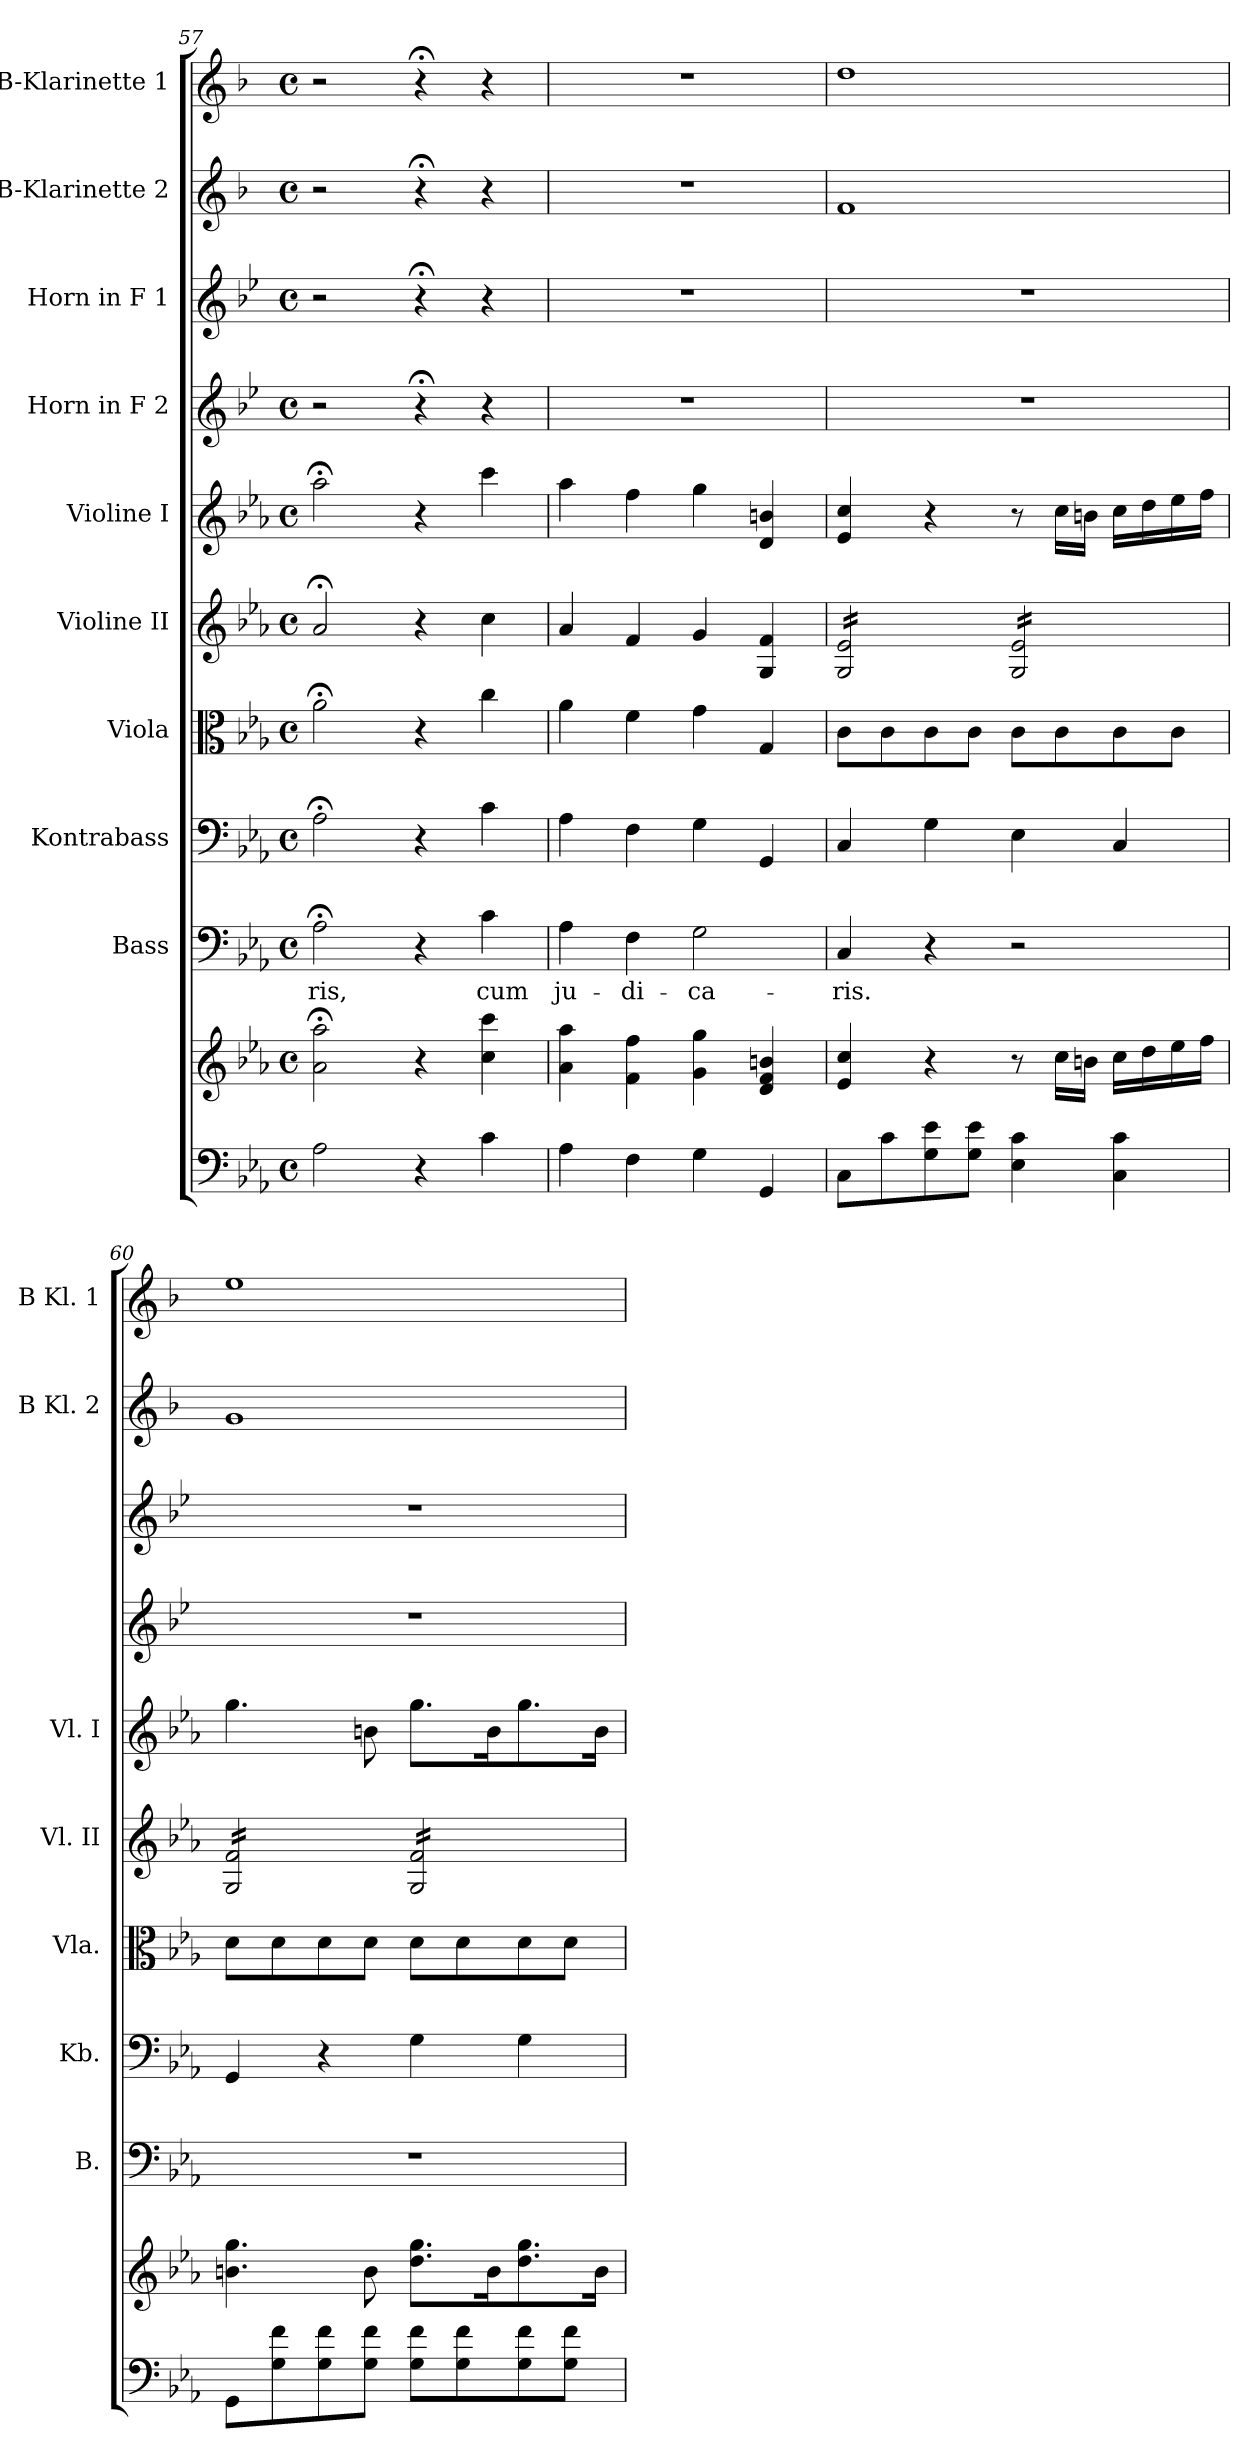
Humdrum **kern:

**kern	**kern	**kern	**text	**kern	**kern	**kern	**kern	**kern	**kern	**kern	**kern
*part10	*part10	*part9	*part9	*part8	*part7	*part6	*part5	*part4	*part3	*part2	*part1
*staff11	*staff10	*staff9	*staff9	*staff8	*staff7	*staff6	*staff5	*staff4	*staff3	*staff2	*staff1
*	*	*I"Bass	*	*I"Kontrabass	*I"Viola	*I"Violine II	*I"Violine I	*I"Horn in F 2	*I"Horn in F 1	*I"B-Klarinette 2	*I"B-Klarinette 1
*	*	*I'B.	*	*I'Kb.	*I'Vla.	*I'Vl. II	*I'Vl. I	*	*	*I'B Kl. 2	*I'B Kl. 1
*clefF4	*clefG2	*clefF4	*	*clefF4	*clefC3	*clefG2	*clefG2	*clefG2	*clefG2	*clefG2	*clefG2
*	*	*	*	*ITrd7c12	*	*	*	*ITrd4c7	*ITrd4c7	*ITrd1c2	*ITrd1c2
*k[b-e-a-]	*k[b-e-a-]	*k[b-e-a-]	*	*k[b-e-a-]	*k[b-e-a-]	*k[b-e-a-]	*k[b-e-a-]	*k[b-e-a-]	*k[b-e-a-]	*k[b-e-a-]	*k[b-e-a-]
*E-:	*E-:	*E-:	*	*E-:	*E-:	*E-:	*E-:	*E-:	*E-:	*E-:	*E-:
*M4/4	*M4/4	*M4/4	*	*M4/4	*M4/4	*M4/4	*M4/4	*M4/4	*M4/4	*M4/4	*M4/4
*met(c)	*met(c)	*met(c)	*	*met(c)	*met(c)	*met(c)	*met(c)	*met(c)	*met(c)	*met(c)	*met(c)
=57	=57	=57	=57	=57	=57	=57	=57	=57	=57	=57	=57
!	!	!	!LO:LY:b	!	!	!	!	!	!	!	!
2A-\	2a-\;< 2aa-\;<	2A-;<\	-ris,	2AA-;<\	2a-;<\	2a-;</	2aa-;<\	2r	2r	2r	2r
4r	4r	4r	.	4r	4r	4r	4r	4r;<	4r;<	4r;<	4r;<
!	!	!	!LO:LY:b	!	!	!	!	!	!	!	!
4c\	4cc\ 4ccc\	4c\	cum	4C\	4cc\	4cc\	4ccc\	4r	4r	4r	4r
=58	=58	=58	=58	=58	=58	=58	=58	=58	=58	=58	=58
!	!	!	!LO:LY:b	!	!	!	!	!	!	!	!
4A-\	4a-\ 4aa-\	4A-\	ju-	4AA-\	4a-\	4a-/	4aa-\	1r	1r	1r	1r
!	!	!	!LO:LY:b	!	!	!	!	!	!	!	!
4F\	4f\ 4ff\	4F\	-di-	4FF\	4f\	4f/	4ff\	.	.	.	.
!	!	!	!LO:LY:b	!	!	!	!	!	!	!	!
4G\	4g\ 4gg\	2G\	-ca-	4GG\	4g\	4g/	4gg\	.	.	.	.
4GG/	4d/ 4f/ 4bn/	.	.	4GGG/	4G/	4G/ 4f/	4d/ 4bn/	.	.	.	.
=59	=59	=59	=59	=59	=59	=59	=59	=59	=59	=59	=59
!	!	!	!LO:LY:b	!	!	!	!	!	!	!	!
*	*	*	*	*	*	*tremolo	*	*	*	*	*
8C\L	4e-/ 4cc/	4C/	-ris.	4CC/	8c\L	16G/ 16e-/LL	4e-/ 4cc/	1r	1r	1e-	1cc
.	.	.	.	.	.	16G/ 16e-/	.	.	.	.	.
8c\	.	.	.	.	8c\	16G/ 16e-/	.	.	.	.	.
.	.	.	.	.	.	16G/ 16e-/	.	.	.	.	.
8G\ 8e-\	4r	4r	.	4GG\	8c\	16G/ 16e-/	4r	.	.	.	.
.	.	.	.	.	.	16G/ 16e-/	.	.	.	.	.
8G\ 8e-\J	.	.	.	.	8c\J	16G/ 16e-/	.	.	.	.	.
.	.	.	.	.	.	16G/ 16e-/JJ	.	.	.	.	.
4E-\ 4c\	8r	2r	.	4EE-\	8c\L	16G/ 16e-/LL	8r	.	.	.	.
.	.	.	.	.	.	16G/ 16e-/	.	.	.	.	.
.	16cc\LL	.	.	.	8c\	16G/ 16e-/	16cc\LL	.	.	.	.
.	16bn\JJ	.	.	.	.	16G/ 16e-/	16bn\JJ	.	.	.	.
4C\ 4c\	16cc\LL	.	.	4CC/	8c\	16G/ 16e-/	16cc\LL	.	.	.	.
.	16dd\	.	.	.	.	16G/ 16e-/	16dd\	.	.	.	.
.	16ee-\	.	.	.	8c\J	16G/ 16e-/	16ee-\	.	.	.	.
.	16ff\JJ	.	.	.	.	16G/ 16e-/JJ	16ff\JJ	.	.	.	.
!!LO:PB:g=z
=60	=60	=60	=60	=60	=60	=60	=60	=60	=60	=60	=60
8GG\L	4.bn\ 4.gg\	1r	.	4GGG/	8d\L	16G/ 16f/LL	4.gg\	1r	1r	1f	1dd
.	.	.	.	.	.	16G/ 16f/	.	.	.	.	.
8G\ 8f\	.	.	.	.	8d\	16G/ 16f/	.	.	.	.	.
.	.	.	.	.	.	16G/ 16f/	.	.	.	.	.
8G\ 8f\	.	.	.	4r	8d\	16G/ 16f/	.	.	.	.	.
.	.	.	.	.	.	16G/ 16f/	.	.	.	.	.
8G\ 8f\J	8b\	.	.	.	8d\J	16G/ 16f/	8bn\	.	.	.	.
.	.	.	.	.	.	16G/ 16f/JJ	.	.	.	.	.
8G\ 8f\L	8.dd\ 8.gg\L	.	.	4GG\	8d\L	16G/ 16f/LL	8.gg\L	.	.	.	.
.	.	.	.	.	.	16G/ 16f/	.	.	.	.	.
8G\ 8f\	.	.	.	.	8d\	16G/ 16f/	.	.	.	.	.
.	16b\k	.	.	.	.	16G/ 16f/	16b\k	.	.	.	.
8G\ 8f\	8.dd\ 8.gg\	.	.	4GG\	8d\	16G/ 16f/	8.gg\	.	.	.	.
.	.	.	.	.	.	16G/ 16f/	.	.	.	.	.
8G\ 8f\J	.	.	.	.	8d\J	16G/ 16f/	.	.	.	.	.
.	16b\Jk	.	.	.	.	16G/ 16f/JJ	16b\Jk	.	.	.	.
*	*	*	*	*	*	*Xtremolo	*	*	*	*	*
=	=	=	=	=	=	=	=	=	=	=	=
*-	*-	*-	*-	*-	*-	*-	*-	*-	*-	*-	*-
